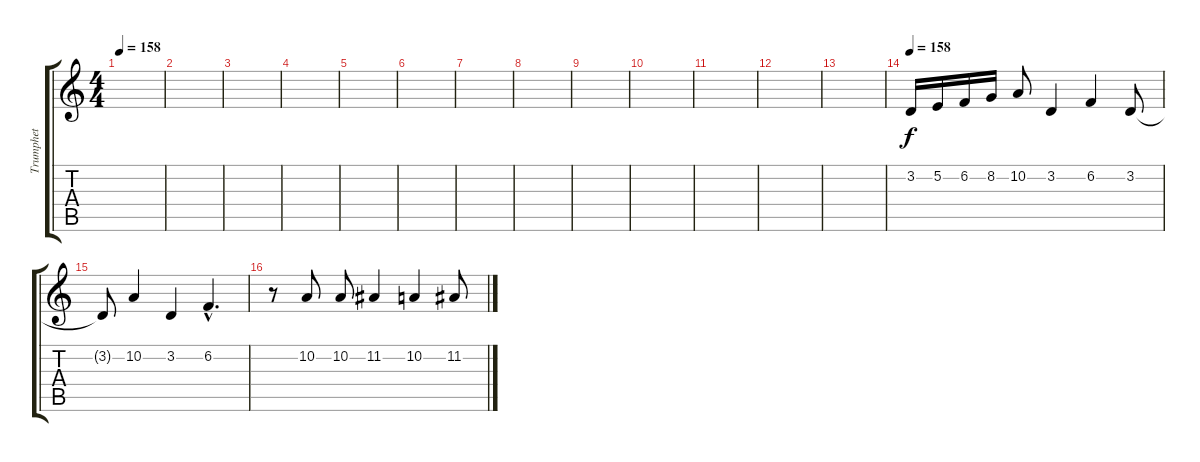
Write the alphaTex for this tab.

\track ("Trumphet" "Trumphet") {instrument tuba}
\staff {score tabs}
\tuning (E4 B3 G3 D3 A2 D2) {hide}
\ts (4 4)
\tempo 158
\clef g2
\ks c
|
|
|
|
|
|
|
|
|
|
|
|
|
\tempo 158
3.2.16{instrument tuba} 5.2.16 6.2.16 8.2.16 10.2.8 3.2.4 6.2.4 3.2.8 |
3.2{t}.8 10.2.4 3.2.4 6.2{hac}.4{d} |
r.8 10.2.8 10.2.8 11.2.4 10.2.4 11.2.8
